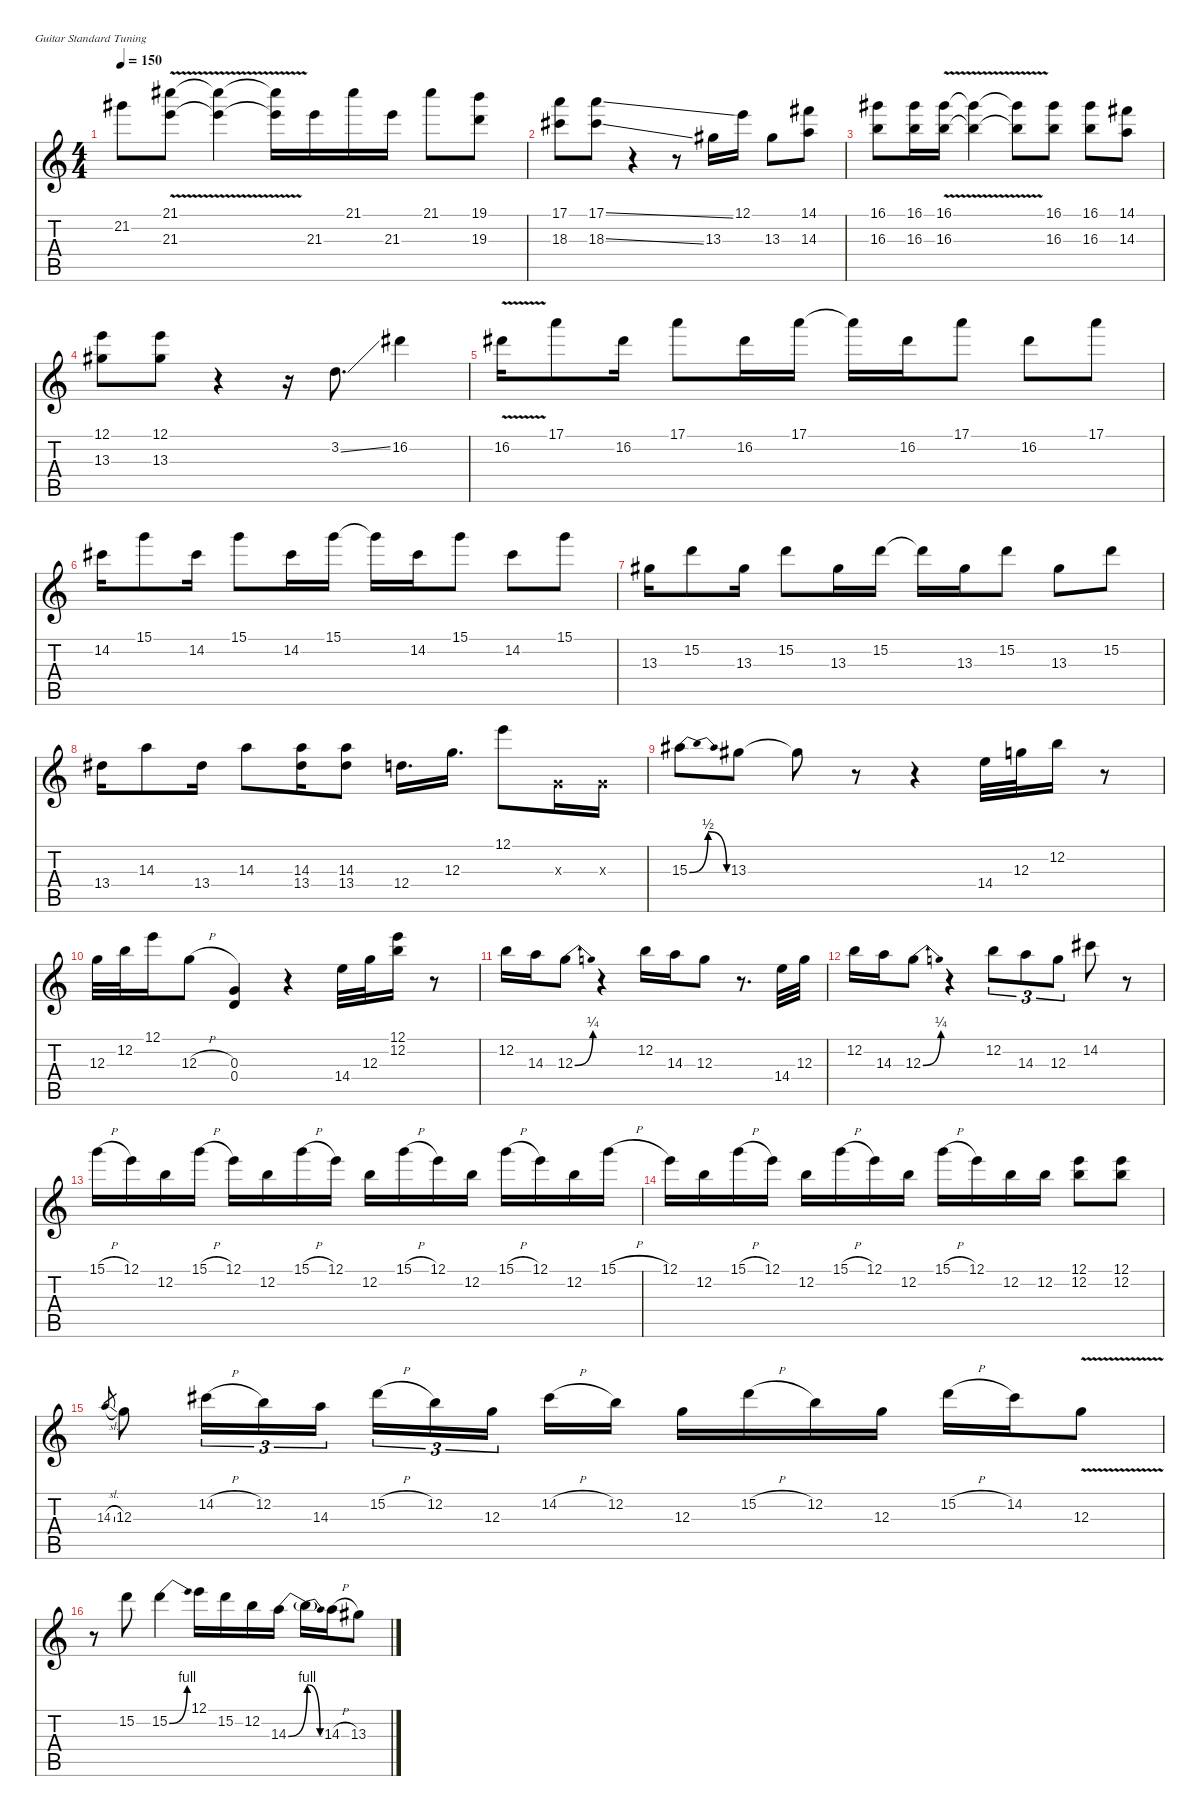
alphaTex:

\defaultSystemsLayout 4
\hideDynamics
\bracketExtendMode nobrackets
\singleTrackTrackNamePolicy hidden
\multiTrackTrackNamePolicy hidden
\firstSystemTrackNameMode fullname
\firstSystemTrackNameOrientation horizontal
\otherSystemsTrackNameOrientation horizontal
\track ("Pagey" "dist.guit.") {mute instrument distortionguitar}
\staff {score tabs}
\tuning (E4 B3 G3 D3 A2 E2)
\ts (4 4)
\tempo 150
\clef g2
\ks c
21.2{acc #}.8{dy f beam Down} (21.1{v acc #} 21.3{v}).8{beam Down} (21.1{v t acc #} 21.3{v t}).4{beam Down} (21.1{v t acc #} 21.3{v t}).16{beam Down} 21.3.16{beam Down} 21.1{acc #}.16{beam Down} 21.3.16{beam Down} 21.1{acc #}.8{beam Down} (19.1 19.3).8{beam Down} |
(17.1 18.3{acc #}).8{beam Down} (17.1{ss} 18.3{ss acc #}).8{beam Down} r.4{beam Down} r.8{beam Down} 13.3{acc #}.16{beam Down} 12.1.16{beam Down} 13.3{acc #}.8{beam Down} (14.1{acc #} 14.3).8{beam Down} |
(16.1{acc #} 16.3).8{beam Down} (16.1{acc #} 16.3).16{beam Down} (16.1{v acc #} 16.3{v}).16{beam Down} (16.1{v t acc #} 16.3{v t}).4{beam Down} (16.1{v t acc #} 16.3{v t}).8{beam Down} (16.1{acc #} 16.3).8{beam Down} (16.1{acc #} 16.3).8{beam Down} (14.1{acc #} 14.3).8{beam Down} |
(12.1 13.3{acc #}).8{beam Down} (12.1 13.3{acc #}).8{beam Down} r.4{beam Down} r.16{beam Down} 3.2{ss}.8{d beam Down} 16.2{acc #}.4{beam Down} |
16.2{v acc #}.16{beam Down} 17.1.8{beam Down} 16.2{acc #}.16{beam Down} 17.1.8{beam Down} 16.2{acc #}.16{beam Down} 17.1.16{beam Down} 17.1{t}.16{beam Down} 16.2{acc #}.16{beam Down} 17.1.8{beam Down} 16.2{acc #}.8{beam Down} 17.1.8{beam Down} |
14.2{acc #}.16{beam Down} 15.1.8{beam Down} 14.2{acc #}.16{beam Down} 15.1.8{beam Down} 14.2{acc #}.16{beam Down} 15.1.16{beam Down} 15.1{t}.16{beam Down} 14.2{acc #}.16{beam Down} 15.1.8{beam Down} 14.2{acc #}.8{beam Down} 15.1.8{beam Down} |
13.3{acc #}.16{beam Down} 15.2.8{beam Down} 13.3{acc #}.16{beam Down} 15.2.8{beam Down} 13.3{acc #}.16{beam Down} 15.2.16{beam Down} 15.2{t}.16{beam Down} 13.3{acc #}.16{beam Down} 15.2.8{beam Down} 13.3{acc #}.8{beam Down} 15.2.8{beam Down} |
13.4{acc #}.16{beam Down} 14.3.8{beam Down} 13.4{acc #}.16{beam Down} 14.3.8{beam Down} (14.3 13.4{acc #}).16{beam Down} (14.3 13.4{acc #}).8{beam Down} 12.4.16{d beam Down} 12.3.16{d beam Down} 12.1.8{beam Down} 0.3{x}.16{beam Down} 0.3{x}.16{beam Down} |
15.3{be (bendrelease 0 0 15 2 30 2 45 0) acc #}.8{beam Down} 13.3{acc #}.8{beam Down} 13.3{t acc #}.8{beam Down} r.8{beam Down} r.4{beam Down} 14.4.32{beam Down} 12.3.32{beam Down} 12.2.16{beam Down} r.8{beam Down} |
12.3.32{beam Down} 12.2.32{beam Down} 12.1.16{beam Down} 12.3{h}.8{beam Down} (0.3 0.4).4{beam Up} r.4{beam Up} 14.4.32{beam Down} 12.3.32{beam Down} (12.1 12.2).16{beam Down} r.8{beam Down} |
12.2.16{beam Down} 14.3.16{beam Down} 12.3{be (bend 0 0 30 1)}.8{beam Down} r.4{beam Down} 12.2.16{beam Down} 14.3.16{beam Down} 12.3.8{beam Down} r.8{d beam Down} 14.4.32{beam Down} 12.3.32{beam Down} |
12.2.16{beam Down} 14.3.16{beam Down} 12.3{be (bend 0 0 30 1)}.8{beam Down} r.4{beam Down} 12.2.8{tu (3 2) beam Down} 14.3.8{tu (3 2) beam Down} 12.3.8{tu (3 2) beam Down} 14.2{acc #}.8{beam Down} r.8{beam Down} |
15.1{h}.16{beam Down} 12.1.16{beam Down} 12.2.16{beam Down} 15.1{h}.16{beam Down} 12.1.16{beam Down} 12.2.16{beam Down} 15.1{h}.16{beam Down} 12.1.16{beam Down} 12.2.16{beam Down} 15.1{h}.16{beam Down} 12.1.16{beam Down} 12.2.16{beam Down} 15.1{h}.16{beam Down} 12.1.16{beam Down} 12.2.16{beam Down} 15.1{h}.16{beam Down} |
12.1.16{beam Down} 12.2.16{beam Down} 15.1{h}.16{beam Down} 12.1.16{beam Down} 12.2.16{beam Down} 15.1{h}.16{beam Down} 12.1.16{beam Down} 12.2.16{beam Down} 15.1{h}.16{beam Down} 12.1.16{beam Down} 12.2.16{beam Down} 12.2.16{beam Down} (12.1 12.2).8{beam Down} (12.1 12.2).8{beam Down} |
14.3{sl}.8{gr dy mf beam Up} 12.3.8{dy f beam Down} 14.2{h acc #}.16{tu (3 2) beam Down} 12.2.16{tu (3 2) beam Down} 14.3.16{tu (3 2) beam Down} 15.2{h}.16{tu (3 2) beam Down} 12.2.16{tu (3 2) beam Down} 12.3.16{tu (3 2) beam Down} 14.2{h acc #}.16{beam Down} 12.2.16{beam Down} 12.3.16{beam Down} 15.2{h}.16{beam Down} 12.2.16{beam Down} 12.3.16{beam Down} 15.2{h}.16{beam Down} 14.2{acc #}.16{beam Down} 12.3{v}.8{beam Down} |
r.8{beam Down} 15.2.8{beam Down} 15.2{be (bend 0 0 30 4)}.4{beam Down} 12.1.16{beam Down} 15.2.16{beam Down} 12.2.16{beam Down} 14.3{be (bend 0 0 60 4)}.16{beam Down} 14.3{be (release 0 4 60 0) t}.16{beam Down} 14.3{h}.16{beam Down} 13.3{acc #}.8{beam Down}
